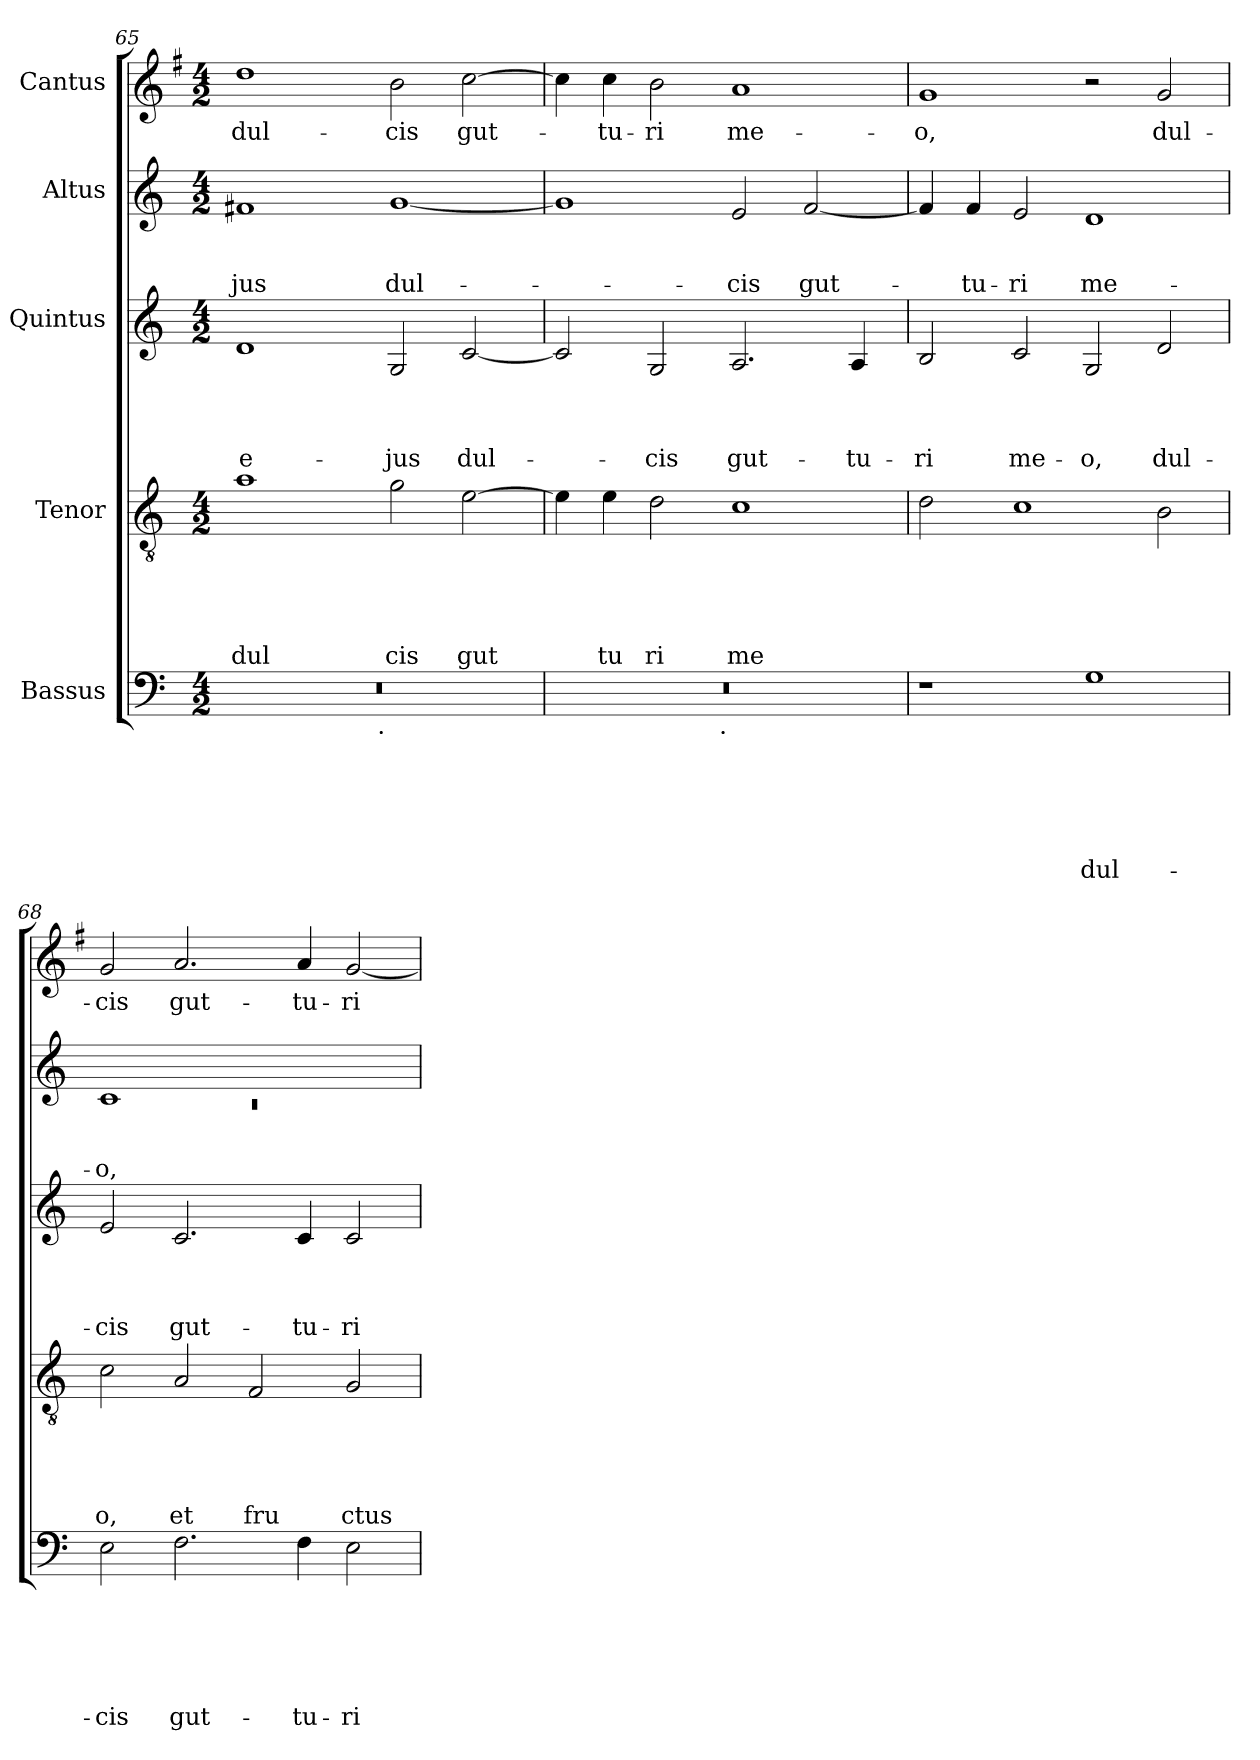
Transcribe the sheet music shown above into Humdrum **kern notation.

**kern	**text	**text	**text	**text	**text	**text	**kern	**text	**text	**text	**text	**text	**kern	**text	**text	**text	**text	**kern	**text	**text	**text	**kern	**text
*part5	*part5	*part5	*part5	*part5	*part5	*part5	*part4	*part4	*part4	*part4	*part4	*part4	*part3	*part3	*part3	*part3	*part3	*part2	*part2	*part2	*part2	*part1	*part1
*staff5	*staff5	*staff5	*staff5	*staff5	*staff5	*staff5	*staff4	*staff4	*staff4	*staff4	*staff4	*staff4	*staff3	*staff3	*staff3	*staff3	*staff3	*staff2	*staff2	*staff2	*staff2	*staff1	*staff1
*I"Bassus	*	*	*	*	*	*	*I"Tenor	*	*	*	*	*	*I"Quintus	*	*	*	*	*I"Altus	*	*	*	*I"Cantus	*
!!LO:PB:g=z
*clefF4	*	*	*	*	*	*	*clefGv2	*	*	*	*	*	*clefG2	*	*	*	*	*clefG2	*	*	*	*clefG2	*
*	*	*	*	*	*	*	*	*	*	*	*	*	*	*	*	*	*	*	*	*	*	*ITrd-3c-5	*
*k[]	*	*	*	*	*	*	*k[]	*	*	*	*	*	*k[]	*	*	*	*	*k[]	*	*	*	*k[]	*
*C:	*	*	*	*	*	*	*C:	*	*	*	*	*	*C:	*	*	*	*	*C:	*	*	*	*C:	*
*M4/2	*	*	*	*	*	*	*M4/2	*	*	*	*	*	*M4/2	*	*	*	*	*M4/2	*	*	*	*M4/2	*
=65	=65	=65	=65	=65	=65	=65	=65	=65	=65	=65	=65	=65	=65	=65	=65	=65	=65	=65	=65	=65	=65	=65	=65
!	!	!	!	!	!	!	!	!	!	!	!	!LO:LY:b	!	!	!	!	!LO:LY:b	!	!	!	!LO:LY:b	!	!LO:LY:b
*^	*	*	*	*	*	*	*	*	*	*	*	*	*	*	*	*	*	*	*	*	*	*	*
0r	2ryy	.	.	.	.	.	.	1a	.	.	.	.	dul	1d	.	.	.	e-	1f#X	.	.	jus	1gg	dul-
.	4...ryy	.	.	.	.	.	.	.	.	.	.	.	.	.	.	.	.	.	.	.	.	.	.	.
!	!LO:TX:b:t=.	!	!	!	!	!	!	!	!	!	!	!	!	!	!	!	!	!	!	!	!	!	!	!
.	1ryy	.	.	.	.	.	.	.	.	.	.	.	.	.	.	.	.	.	.	.	.	.	.	.
!	!	!	!	!	!	!	!	!	!	!	!	!	!LO:LY:b	!	!	!	!	!LO:LY:b	!	!	!	!LO:LY:b	!	!LO:LY:b
.	.	.	.	.	.	.	.	2g\	.	.	.	.	cis	2G/	.	.	.	-jus	[<1g	.	.	dul-	2ee\	-cis
!	!	!	!	!	!	!	!	!	!	!	!	!	!LO:LY:b	!	!	!	!	!LO:LY:b	!	!	!	!	!	!LO:LY:b
.	.	.	.	.	.	.	.	[>2e\	.	.	.	.	gut	[<2c/	.	.	.	dul-	.	.	.	.	[>2ff\	gut-
.	32ryy	.	.	.	.	.	.	.	.	.	.	.	.	.	.	.	.	.	.	.	.	.	.	.
=66	=66	=66	=66	=66	=66	=66	=66	=66	=66	=66	=66	=66	=66	=66	=66	=66	=66	=66	=66	=66	=66	=66	=66	=66
0r	2ryy	.	.	.	.	.	.	4e\]	.	.	.	.	.	2c/]	.	.	.	.	1g]	.	.	.	4ff\]	.
!	!	!	!	!	!	!	!	!	!	!	!	!	!LO:LY:b	!	!	!	!	!	!	!	!	!	!	!LO:LY:b
.	.	.	.	.	.	.	.	4e\	.	.	.	.	tu	.	.	.	.	.	.	.	.	.	4ff\	-tu-
!	!	!	!	!	!	!	!	!	!	!	!	!	!LO:LY:b	!	!	!	!	!LO:LY:b	!	!	!	!	!	!LO:LY:b
.	4...ryy	.	.	.	.	.	.	2d\	.	.	.	.	ri	2G/	.	.	.	-cis	.	.	.	.	2ee\	-ri
!	!LO:TX:b:t=.	!	!	!	!	!	!	!	!	!	!	!	!	!	!	!	!	!	!	!	!	!	!	!
.	1ryy	.	.	.	.	.	.	.	.	.	.	.	.	.	.	.	.	.	.	.	.	.	.	.
!	!	!	!	!	!	!	!	!	!	!	!	!	!LO:LY:b	!	!	!	!	!LO:LY:b	!	!	!	!LO:LY:b	!	!LO:LY:b
.	.	.	.	.	.	.	.	1c	.	.	.	.	me	2.A/	.	.	.	gut-	2e/	.	.	-cis	1dd	me-
!	!	!	!	!	!	!	!	!	!	!	!	!	!	!	!	!	!	!	!	!	!	!LO:LY:b	!	!
.	.	.	.	.	.	.	.	.	.	.	.	.	.	.	.	.	.	.	[<2f/	.	.	gut-	.	.
!	!	!	!	!	!	!	!	!	!	!	!	!	!	!	!	!	!	!LO:LY:b	!	!	!	!	!	!
.	.	.	.	.	.	.	.	.	.	.	.	.	.	4A/	.	.	.	-tu-	.	.	.	.	.	.
.	32ryy	.	.	.	.	.	.	.	.	.	.	.	.	.	.	.	.	.	.	.	.	.	.	.
=67	=67	=67	=67	=67	=67	=67	=67	=67	=67	=67	=67	=67	=67	=67	=67	=67	=67	=67	=67	=67	=67	=67	=67	=67
!	!	!	!	!	!	!	!	!	!	!	!	!	!	!	!	!	!	!LO:LY:b	!	!	!	!	!	!LO:LY:b
*v	*v	*	*	*	*	*	*	*	*	*	*	*	*	*	*	*	*	*	*	*	*	*	*	*
1r	.	.	.	.	.	.	2d\	.	.	.	.	.	2B/	.	.	.	-ri	4f/]	.	.	.	1cc	-o,
!	!	!	!	!	!	!	!	!	!	!	!	!	!	!	!	!	!	!	!	!	!LO:LY:b	!	!
.	.	.	.	.	.	.	.	.	.	.	.	.	.	.	.	.	.	4f/	.	.	-tu-	.	.
!	!	!	!	!	!	!	!	!	!	!	!	!	!	!	!	!	!LO:LY:b	!	!	!	!LO:LY:b	!	!
.	.	.	.	.	.	.	1c	.	.	.	.	.	2c/	.	.	.	me-	2e/	.	.	-ri	.	.
!	!	!	!	!	!	!LO:LY:b	!	!	!	!	!	!	!	!	!	!	!LO:LY:b	!	!	!	!LO:LY:b	!	!
1G	.	.	.	.	.	dul-	.	.	.	.	.	.	2G/	.	.	.	-o,	1d	.	.	me-	2r	.
!	!	!	!	!	!	!	!	!	!	!	!	!	!	!	!	!	!LO:LY:b	!	!	!	!	!	!LO:LY:b
.	.	.	.	.	.	.	2B\	.	.	.	.	.	2d/	.	.	.	dul-	.	.	.	.	2cc/	dul-
=68	=68	=68	=68	=68	=68	=68	=68	=68	=68	=68	=68	=68	=68	=68	=68	=68	=68	=68	=68	=68	=68	=68	=68
*	*	*	*	*	*	*	*	*	*	*	*	*	*	*	*	*	*	*^	*	*	*	*	*
!	!	!	!	!	!	!LO:LY:b	!	!	!	!	!	!LO:LY:b	!	!	!	!	!LO:LY:b	!	!LO:N:vis=1	!	!	!LO:LY:b	!	!LO:LY:b
2E\	.	.	.	.	.	-cis	2c\	.	.	.	.	o,	2e/	.	.	.	-cis	1c	0rc	.	.	-o,	2cc/	-cis
!	!	!	!	!	!	!LO:LY:b	!	!	!	!	!	!LO:LY:b	!	!	!	!	!LO:LY:b	!	!	!	!	!	!	!LO:LY:b
2.F\	.	.	.	.	.	gut-	2A/	.	.	.	.	et	2.c/	.	.	.	gut-	.	.	.	.	.	2.dd/	gut-
!	!	!	!	!	!	!	!	!	!	!	!	!LO:LY:b	!	!	!	!	!	!	!	!	!	!	!	!
.	.	.	.	.	.	.	2F/	.	.	.	.	fru	.	.	.	.	.	1ryy	.	.	.	.	.	.
!	!	!	!	!	!	!LO:LY:b	!	!	!	!	!	!	!	!	!	!	!LO:LY:b	!	!	!	!	!	!	!LO:LY:b
4F\	.	.	.	.	.	-tu-	.	.	.	.	.	.	4c/	.	.	.	-tu-	.	.	.	.	.	4dd/	-tu-
!	!	!	!	!	!	!LO:LY:b	!	!	!	!	!	!LO:LY:b	!	!	!	!	!LO:LY:b	!	!	!	!	!	!	!LO:LY:b
2E\	.	.	.	.	.	-ri	2G/	.	.	.	.	ctus	2c/	.	.	.	-ri	.	.	.	.	.	[<2cc/	-ri
*	*	*	*	*	*	*	*	*	*	*	*	*	*	*	*	*	*	*v	*v	*	*	*	*	*
=	=	=	=	=	=	=	=	=	=	=	=	=	=	=	=	=	=	=	=	=	=	=	=
*-	*-	*-	*-	*-	*-	*-	*-	*-	*-	*-	*-	*-	*-	*-	*-	*-	*-	*-	*-	*-	*-	*-	*-
